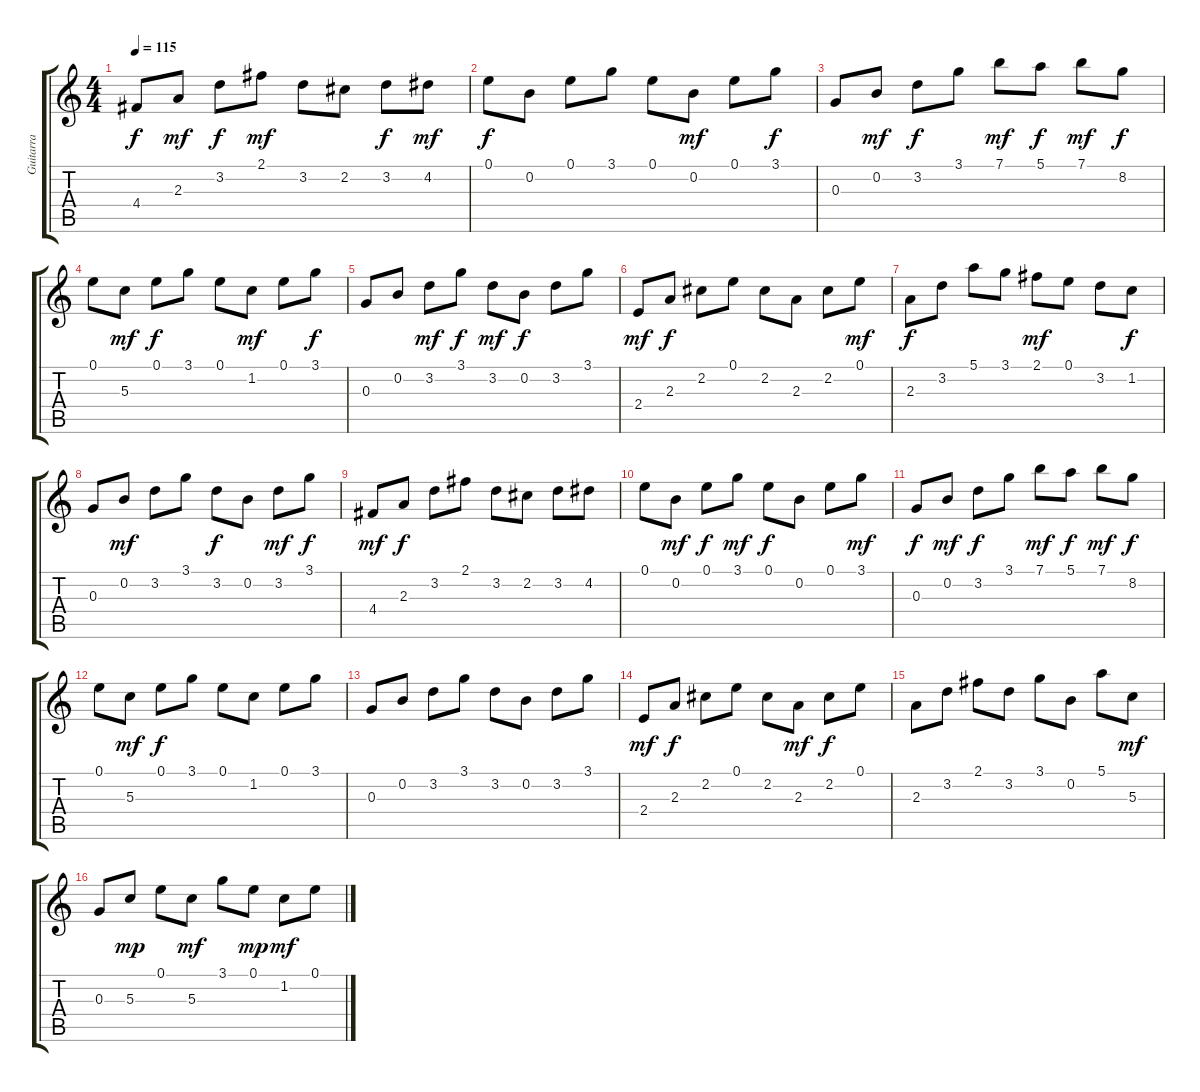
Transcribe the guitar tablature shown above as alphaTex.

\track ("Guitarra" "Guitarra") {instrument acousticguitarsteel}
\staff {score tabs}
\tuning (E4 B3 G3 D3 A2 E2) {hide}
\ts (4 4)
\tempo 115
\clef g2
\ks c
4.4.8{dy f} 2.3.8{dy mf} 3.2.8{dy f} 2.1.8{dy mf} 3.2.8 2.2.8 3.2.8{dy f} 4.2.8{dy mf} |
0.1.8{dy f} 0.2.8 0.1.8 3.1.8 0.1.8 0.2.8{dy mf} 0.1.8 3.1.8{dy f} |
0.3.8 0.2.8{dy mf} 3.2.8{dy f} 3.1.8 7.1.8{dy mf} 5.1.8{dy f} 7.1.8{dy mf} 8.2.8{dy f} |
0.1.8 5.3.8{dy mf} 0.1.8{dy f} 3.1.8 0.1.8 1.2.8{dy mf} 0.1.8 3.1.8{dy f} |
0.3.8 0.2.8 3.2.8{dy mf} 3.1.8{dy f} 3.2.8{dy mf} 0.2.8{dy f} 3.2.8 3.1.8 |
2.4.8{dy mf} 2.3.8{dy f} 2.2.8 0.1.8 2.2.8 2.3.8 2.2.8 0.1.8{dy mf} |
2.3.8{dy f} 3.2.8 5.1.8 3.1.8 2.1.8{dy mf} 0.1.8 3.2.8 1.2.8{dy f} |
0.3.8 0.2.8{dy mf} 3.2.8 3.1.8 3.2.8{dy f} 0.2.8 3.2.8{dy mf} 3.1.8{dy f} |
4.4.8{dy mf} 2.3.8{dy f} 3.2.8 2.1.8 3.2.8 2.2.8 3.2.8 4.2.8 |
0.1.8 0.2.8{dy mf} 0.1.8{dy f} 3.1.8{dy mf} 0.1.8{dy f} 0.2.8 0.1.8 3.1.8{dy mf} |
0.3.8{dy f} 0.2.8{dy mf} 3.2.8{dy f} 3.1.8 7.1.8{dy mf} 5.1.8{dy f} 7.1.8{dy mf} 8.2.8{dy f} |
0.1.8 5.3.8{dy mf} 0.1.8{dy f} 3.1.8 0.1.8 1.2.8 0.1.8 3.1.8 |
0.3.8 0.2.8 3.2.8 3.1.8 3.2.8 0.2.8 3.2.8 3.1.8 |
2.4.8{dy mf} 2.3.8{dy f} 2.2.8 0.1.8 2.2.8 2.3.8{dy mf} 2.2.8{dy f} 0.1.8 |
2.3.8 3.2.8 2.1.8 3.2.8 3.1.8 0.2.8 5.1.8 5.3.8{dy mf} |
0.3.8{volume 13} 5.3.8{dy mp} 0.1.8 5.3.8{dy mf} 3.1.8 0.1.8{dy mp} 1.2.8{dy mf} 0.1.8
